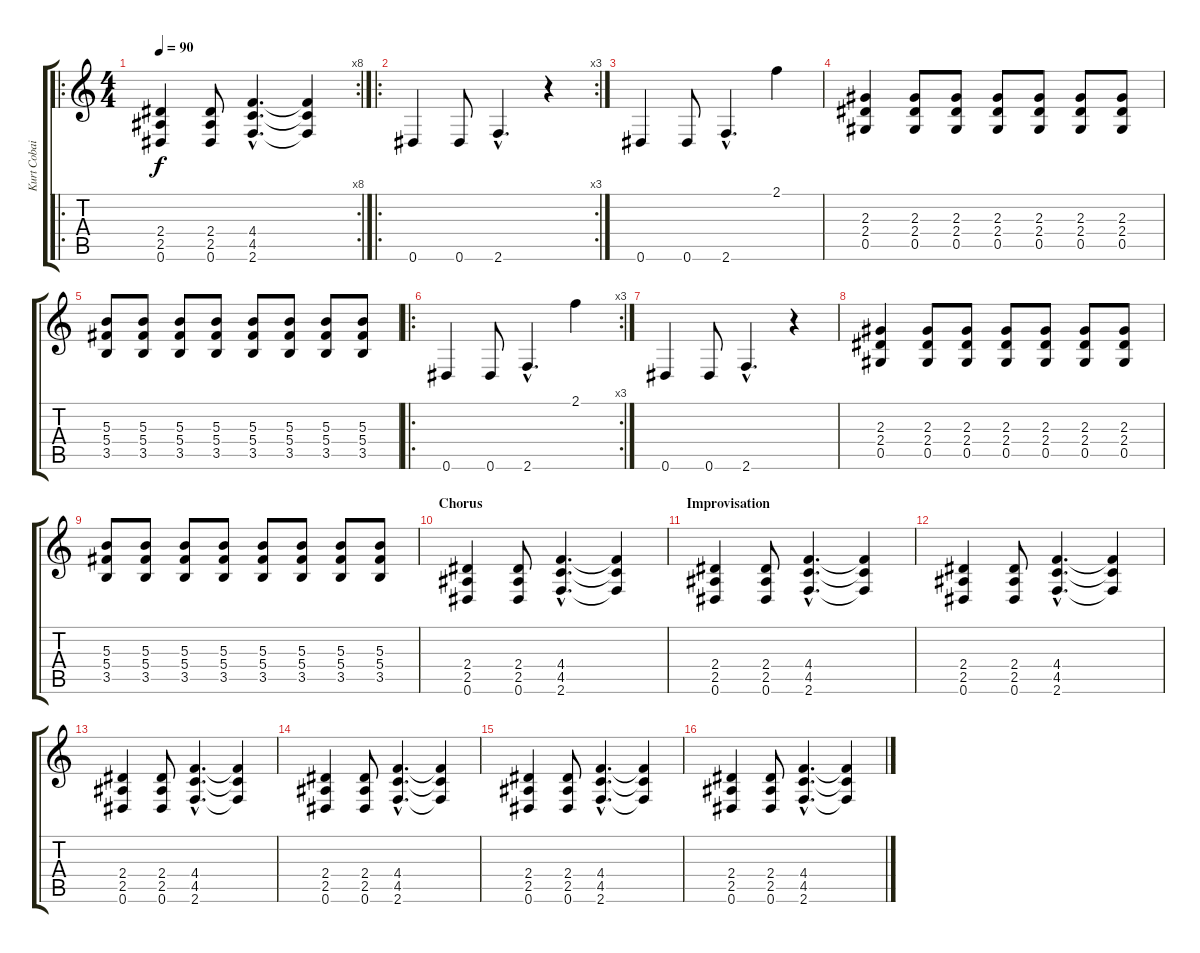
\track ("Kurt Cobain" "Kurt Cobai") {instrument electricguitarclean}
\staff {score tabs}
\tuning (Eb4 Bb3 Gb3 Db3 Ab2 Eb2) {hide}
\ro
\rc 8
\ts (4 4)
\tempo 90
\clef g2
\ks c
(2.4 2.5 0.6).4{dy f} (2.4 2.5 0.6).8 (4.4{hac} 4.5{hac} 2.6{hac}).4{d} (4.4{t} 4.5{t} 2.6{t}).4 |
\ro
\rc 3
0.6.4{instrument electricguitarclean} 0.6.8 2.6{hac}.4{d} r.4 |
0.6.4 0.6.8 2.6{hac}.4{d} 2.1.4 |
(2.3 2.4 0.5).4 (2.3 2.4 0.5).8 (2.3 2.4 0.5).8 (2.3 2.4 0.5).8 (2.3 2.4 0.5).8 (2.3 2.4 0.5).8 (2.3 2.4 0.5).8 |
(5.3 5.4 3.5).8 (5.3 5.4 3.5).8 (5.3 5.4 3.5).8 (5.3 5.4 3.5).8 (5.3 5.4 3.5).8 (5.3 5.4 3.5).8 (5.3 5.4 3.5).8 (5.3 5.4 3.5).8 |
\ro
\rc 3
0.6.4 0.6.8 2.6{hac}.4{d} 2.1.4 |
0.6.4 0.6.8 2.6{hac}.4{d} r.4 |
(2.3 2.4 0.5).4{instrument distortionguitar} (2.3 2.4 0.5).8 (2.3 2.4 0.5).8 (2.3 2.4 0.5).8 (2.3 2.4 0.5).8 (2.3 2.4 0.5).8 (2.3 2.4 0.5).8 |
(5.3 5.4 3.5).8 (5.3 5.4 3.5).8 (5.3 5.4 3.5).8 (5.3 5.4 3.5).8 (5.3 5.4 3.5).8 (5.3 5.4 3.5).8 (5.3 5.4 3.5).8 (5.3 5.4 3.5).8 |
\section ("" "Chorus")
(2.4 2.5 0.6).4 (2.4 2.5 0.6).8 (4.4{hac} 4.5{hac} 2.6{hac}).4{d} (4.4{t} 4.5{t} 2.6{t}).4 |
\section ("" "Improvisation")
(2.4 2.5 0.6).4 (2.4 2.5 0.6).8 (4.4{hac} 4.5{hac} 2.6{hac}).4{d} (4.4{t} 4.5{t} 2.6{t}).4 |
(2.4 2.5 0.6).4 (2.4 2.5 0.6).8 (4.4{hac} 4.5{hac} 2.6{hac}).4{d} (4.4{t} 4.5{t} 2.6{t}).4 |
(2.4 2.5 0.6).4 (2.4 2.5 0.6).8 (4.4{hac} 4.5{hac} 2.6{hac}).4{d} (4.4{t} 4.5{t} 2.6{t}).4 |
(2.4 2.5 0.6).4 (2.4 2.5 0.6).8 (4.4{hac} 4.5{hac} 2.6{hac}).4{d} (4.4{t} 4.5{t} 2.6{t}).4 |
(2.4 2.5 0.6).4 (2.4 2.5 0.6).8 (4.4{hac} 4.5{hac} 2.6{hac}).4{d} (4.4{t} 4.5{t} 2.6{t}).4 |
(2.4 2.5 0.6).4 (2.4 2.5 0.6).8 (4.4{hac} 4.5{hac} 2.6{hac}).4{d} (4.4{t} 4.5{t} 2.6{t}).4
